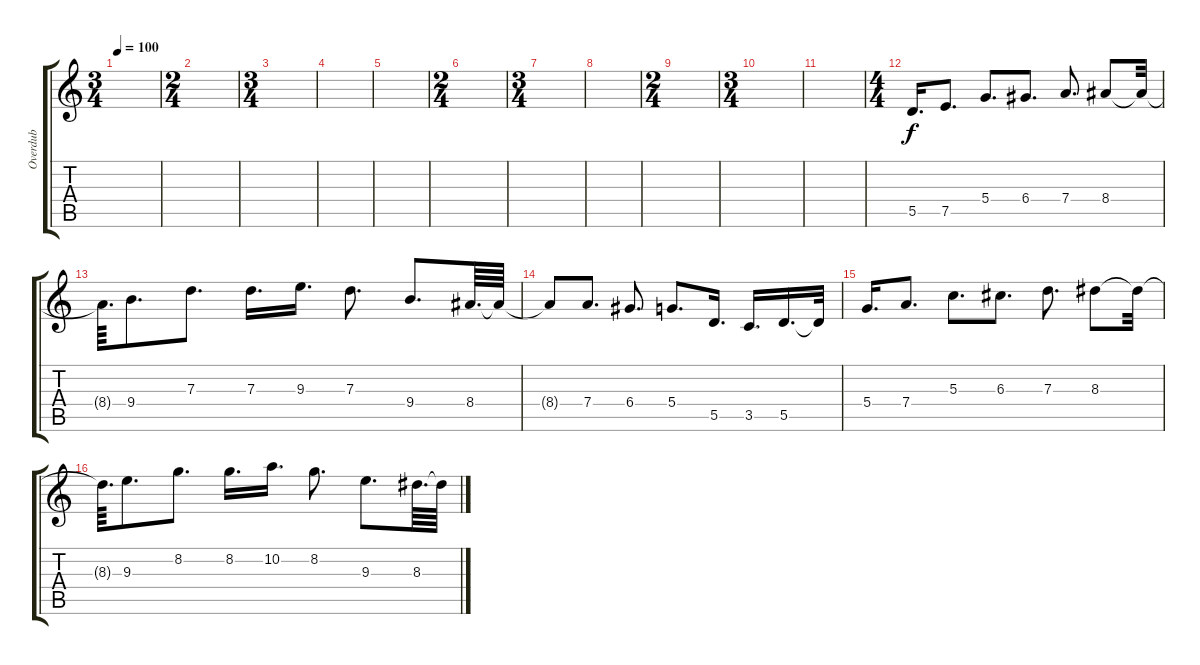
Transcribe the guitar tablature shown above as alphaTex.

\track ("Overdub" "Overdub") {instrument distortionguitar}
\staff {score tabs}
\tuning (E4 B3 G3 D3 A2 E2) {hide}
\ts (3 4)
\tempo 100
\clef g2
\ks c
|
\ts (2 4)
|
\ts (3 4)
|
|
|
\ts (2 4)
|
\ts (3 4)
|
|
\ts (2 4)
|
\ts (3 4)
|
|
\ts (4 4)
5.5.16{d} 7.5.8{d} 5.4.8{d} 6.4.8{d} 7.4.8{d} 8.4.8 8.4{t}.32 |
8.4{t}.64{d} 9.4.8{d} 7.3.8{d} 7.3.16{d} 9.3.16{d} 7.3.8{d} 9.4.8{d} 8.4.64{d} 8.4{t}.64 |
8.4{t}.8 7.4.8{d} 6.4.8{d} 5.4.8{d} 5.5.16{d} 3.5.16{d} 5.5.16{d} 5.5{t}.32 |
5.4.16{d} 7.4.8{d} 5.3.8{d} 6.3.8{d} 7.3.8{d} 8.3.8 8.3{t}.32 |
8.3{t}.64{d} 9.3.8{d} 8.2.8{d} 8.2.16{d} 10.2.16{d} 8.2.8{d} 9.3.8{d} 8.3.64{d} 8.3{t}.64
